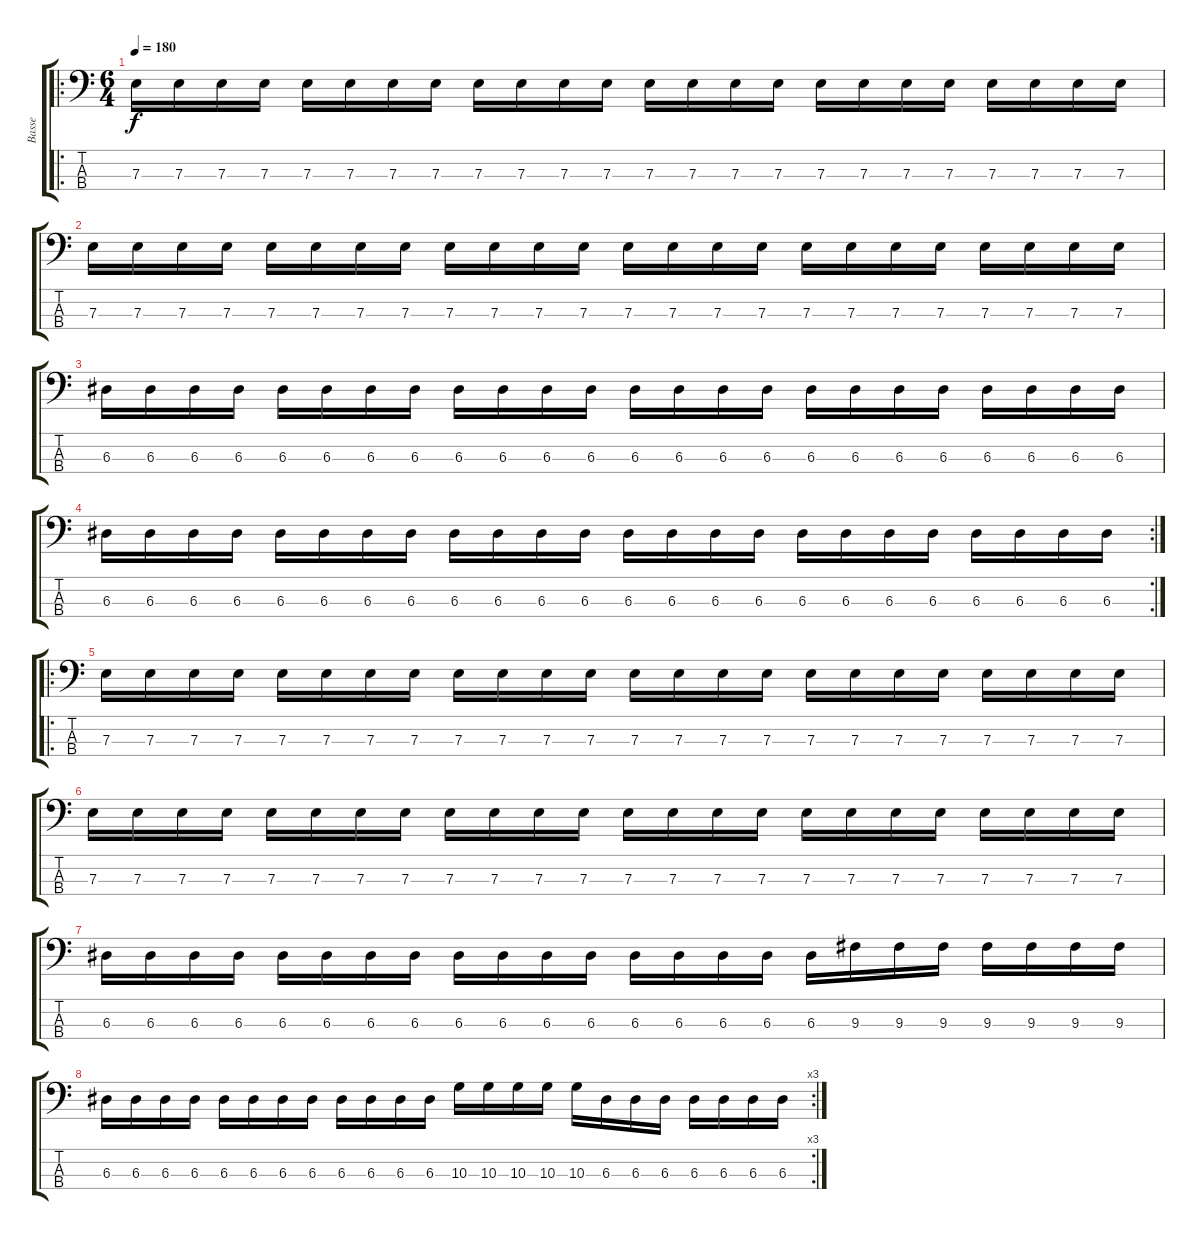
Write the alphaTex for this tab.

\track ("Basse" "Basse") {instrument electricbassfinger}
\staff {score tabs}
\tuning (G2 D2 A1 E1) {hide}
\ro
\ts (6 4)
\tempo 180
\clef f4
\ks c
7.3.16{dy f} 7.3.16 7.3.16 7.3.16 7.3.16 7.3.16 7.3.16 7.3.16 7.3.16 7.3.16 7.3.16 7.3.16 7.3.16 7.3.16 7.3.16 7.3.16 7.3.16 7.3.16 7.3.16 7.3.16 7.3.16 7.3.16 7.3.16 7.3.16 |
7.3.16 7.3.16 7.3.16 7.3.16 7.3.16 7.3.16 7.3.16 7.3.16 7.3.16 7.3.16 7.3.16 7.3.16 7.3.16 7.3.16 7.3.16 7.3.16 7.3.16 7.3.16 7.3.16 7.3.16 7.3.16 7.3.16 7.3.16 7.3.16 |
6.3.16 6.3.16 6.3.16 6.3.16 6.3.16 6.3.16 6.3.16 6.3.16 6.3.16 6.3.16 6.3.16 6.3.16 6.3.16 6.3.16 6.3.16 6.3.16 6.3.16 6.3.16 6.3.16 6.3.16 6.3.16 6.3.16 6.3.16 6.3.16 |
\rc 2
6.3.16 6.3.16 6.3.16 6.3.16 6.3.16 6.3.16 6.3.16 6.3.16 6.3.16 6.3.16 6.3.16 6.3.16 6.3.16 6.3.16 6.3.16 6.3.16 6.3.16 6.3.16 6.3.16 6.3.16 6.3.16 6.3.16 6.3.16 6.3.16 |
\ro
7.3.16 7.3.16 7.3.16 7.3.16 7.3.16 7.3.16 7.3.16 7.3.16 7.3.16 7.3.16 7.3.16 7.3.16 7.3.16 7.3.16 7.3.16 7.3.16 7.3.16 7.3.16 7.3.16 7.3.16 7.3.16 7.3.16 7.3.16 7.3.16 |
7.3.16 7.3.16 7.3.16 7.3.16 7.3.16 7.3.16 7.3.16 7.3.16 7.3.16 7.3.16 7.3.16 7.3.16 7.3.16 7.3.16 7.3.16 7.3.16 7.3.16 7.3.16 7.3.16 7.3.16 7.3.16 7.3.16 7.3.16 7.3.16 |
6.3.16 6.3.16 6.3.16 6.3.16 6.3.16 6.3.16 6.3.16 6.3.16 6.3.16 6.3.16 6.3.16 6.3.16 6.3.16 6.3.16 6.3.16 6.3.16 6.3.16 9.3.16 9.3.16 9.3.16 9.3.16 9.3.16 9.3.16 9.3.16 |
\rc 3
6.3.16 6.3.16 6.3.16 6.3.16 6.3.16 6.3.16 6.3.16 6.3.16 6.3.16 6.3.16 6.3.16 6.3.16 10.3.16 10.3.16 10.3.16 10.3.16 10.3.16 6.3.16 6.3.16 6.3.16 6.3.16 6.3.16 6.3.16 6.3.16
